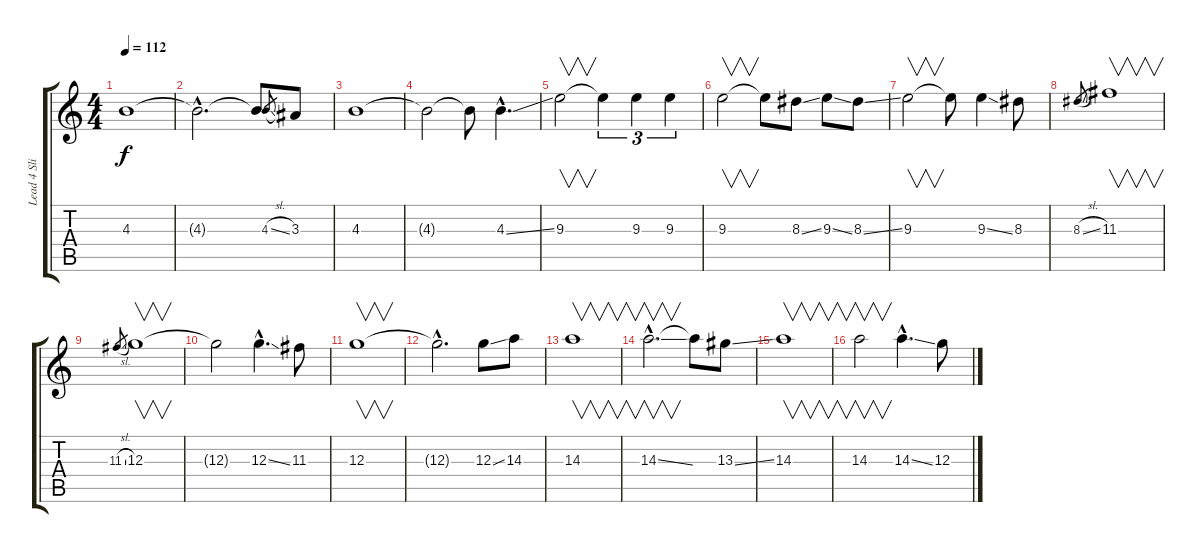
\track ("Lead 4 Slide" "Lead 4 Sli") {instrument electricguitarjazz}
\staff {score tabs}
\tuning (E4 B3 G3 D3 A2 E2) {hide}
\ts (4 4)
\tempo 112
\clef g2
\ks c
4.3.1{dy f} |
4.3{hac t}.2{d} 4.3{t}.8 4.3{sl}.8{gr} 3.3.8 |
4.3.1 |
4.3{t}.2 4.3{t}.8 4.3{ss hac}.4{d} |
9.3.2{v} 9.3{t}.4{tu (3 2)} 9.3.4{tu (3 2)} 9.3.4{tu (3 2)} |
9.3.2{v} 9.3{t}.8 8.3{ss}.8 9.3{ss}.8 8.3{ss}.8 |
9.3.2{v} 9.3{t}.8 9.3{ss}.4 8.3.8 |
8.3{sl}.8{gr} 11.3.1{v} |
11.3{sl}.8{gr} 12.3.1{v} |
12.3{t}.2 12.3{ss hac}.4{d} 11.3.8 |
12.3.1{v} |
12.3{hac t}.2{d} 12.3{ss}.8 14.3.8 |
14.3.1{v} |
14.3{ss hac}.2{v d} 14.3{t}.8 13.3{ss}.8 |
14.3.1{v} |
14.3.2{v} 14.3{ss hac}.4{d} 12.3.8
